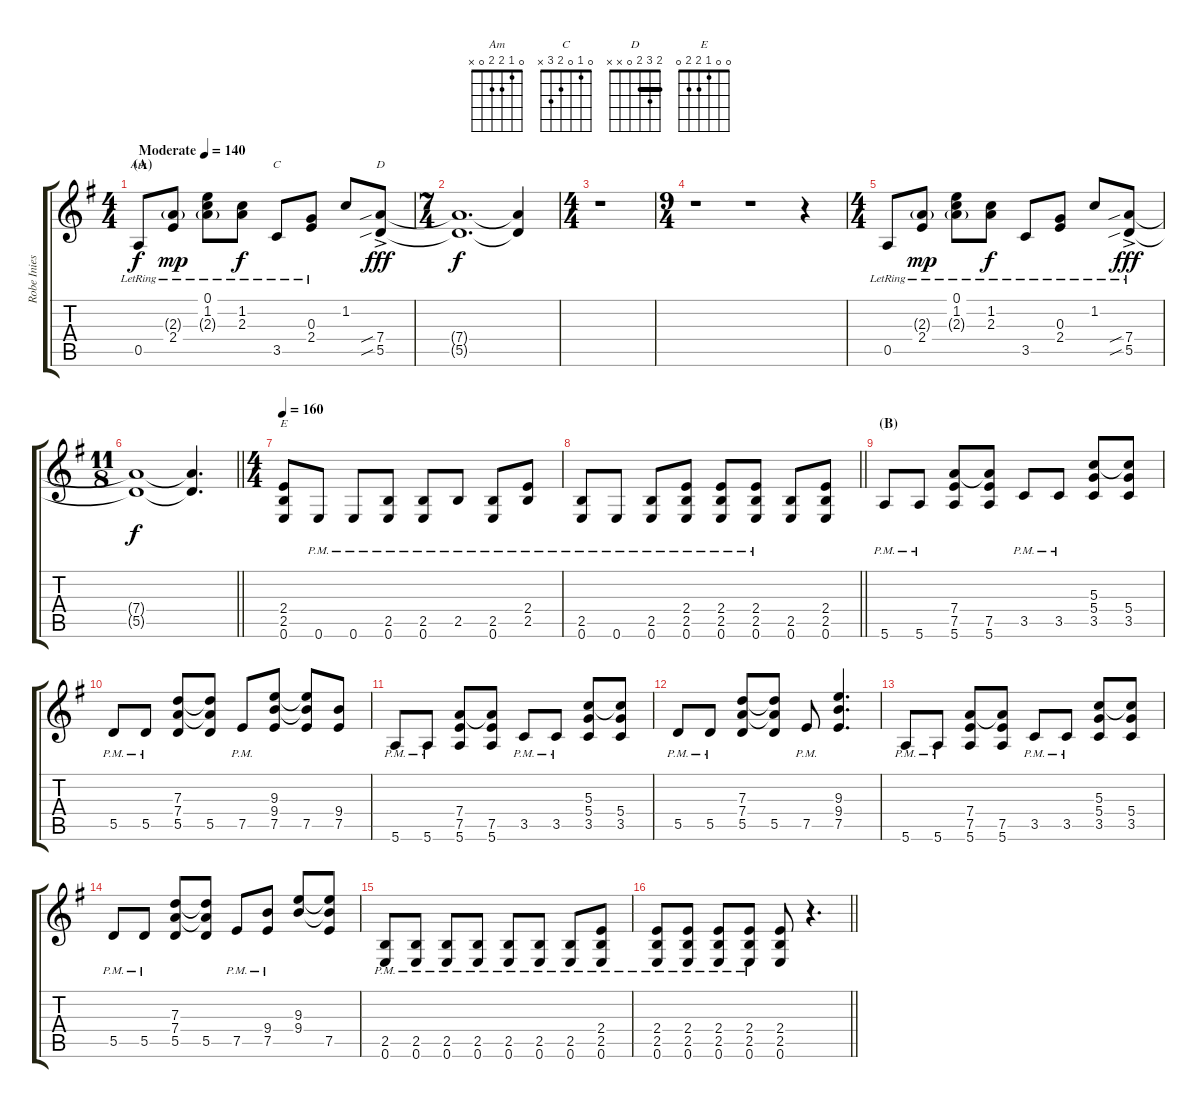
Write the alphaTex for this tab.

\track ("Robe Iniesta - Guitarra" "Robe Inies") {instrument distortionguitar}
\staff {score tabs}
\tuning (E4 B3 G3 D3 A2 E2) {hide}
\chord ("Am" 0 1 2 2 0 x)
\chord ("C" 0 1 0 2 3 x)
\chord ("D" 2 3 2 0 x x) {barre 2}
\chord ("E" 0 0 1 2 2 0)
\ts (4 4)
\section ("" "(A)")
\tempo (140 "Moderate")
\clef g2
\ks eminor
0.5{lr}.8{ch "Am" dy f instrument electricguitarjazz} (2.3{g} 2.4{lr}).8{dy mp} (0.1{lr} 1.2 2.3{g}).8 (1.2 2.3{lr}).8{dy f} 3.5{lr}.8{ch "C"} (0.3{lr} 2.4{lr}).8 1.2.8 (7.4{sib ac} 5.5{sib ac}).8{ch "D" dy fff} |
\ts (7 4)
(7.4{t} 5.5{t}).1{d dy f} (7.4{t} 5.5{t}).4 |
\ts (4 4)
r.1 |
\ts (9 4)
r.1 r.1 r.4 |
\ts (4 4)
0.5{lr}.8 (2.3{g} 2.4{lr}).8{dy mp} (0.1{lr} 1.2 2.3{g}).8 (1.2 2.3{lr}).8{dy f} 3.5{lr}.8 (0.3{lr} 2.4{lr}).8 1.2{lr}.8 (7.4{sib ac lr} 5.5{sib ac lr}).8{dy fff} |
\ts (11 8)
\barLineRight lightlight
(7.4{t} 5.5{t}).1{dy f} (7.4{t} 5.5{t}).4{d} |
\ts (4 4)
\section ("" "")
\tempo 160
(2.4 2.5 0.6).8{ch "E" instrument distortionguitar} 0.6{pm}.8 0.6{pm}.8 (2.5{pm} 0.6{pm}).8 (2.5{pm} 0.6{pm}).8 2.5{pm}.8 (2.5{pm} 0.6{pm}).8 (2.4{pm} 2.5{pm}).8 |
\barLineRight lightlight
(2.5{pm} 0.6{pm}).8 0.6{pm}.8 (2.5{pm} 0.6{pm}).8 (2.4{pm} 2.5{pm} 0.6{pm}).8 (2.4{pm} 2.5{pm} 0.6{pm}).8 (2.4{pm} 2.5{pm} 0.6{pm}).8 (2.5 0.6).8 (2.4 2.5 0.6).8 |
\section ("" "(B)")
5.6{pm}.8 5.6{pm}.8 (7.4 7.5 5.6).8 (7.4{t} 7.5 5.6).8 3.5{pm}.8 3.5{pm}.8 (5.3 5.4 3.5).8 (5.3{t} 5.4 3.5).8 |
5.5{pm}.8 5.5{pm}.8 (7.3 7.4 5.5).8 (7.3{t} 7.4{t} 5.5).8 7.5{pm}.8 (9.3 9.4 7.5).8 (9.3{t} 9.4{t} 7.5).8 (9.4 7.5).8 |
5.6{pm}.8 5.6{pm}.8 (7.4 7.5 5.6).8 (7.4{t} 7.5 5.6).8 3.5{pm}.8 3.5{pm}.8 (5.3 5.4 3.5).8 (5.3{t} 5.4 3.5).8 |
5.5{pm}.8 5.5{pm}.8 (7.3 7.4 5.5).8 (7.3{t} 7.4{t} 5.5).8 7.5{pm}.8 (9.3 9.4 7.5).4{d} |
5.6{pm}.8 5.6{pm}.8 (7.4 7.5 5.6).8 (7.4{t} 7.5 5.6).8 3.5{pm}.8 3.5{pm}.8 (5.3 5.4 3.5).8 (5.3{t} 5.4 3.5).8 |
5.5{pm}.8 5.5{pm}.8 (7.3 7.4 5.5).8 (7.3{t} 7.4{t} 5.5).8 7.5{pm}.8 (9.4{pm} 7.5{pm}).8 (9.3 9.4).8 (9.3{t} 9.4{t} 7.5).8 |
(2.5{pm} 0.6{pm}).8 (2.5{pm} 0.6{pm}).8 (2.5{pm} 0.6{pm}).8 (2.5{pm} 0.6{pm}).8 (2.5{pm} 0.6{pm}).8 (2.5{pm} 0.6{pm}).8 (2.5{pm} 0.6{pm}).8 (2.4{pm} 2.5{pm} 0.6{pm}).8 |
\barLineRight lightlight
(2.4{pm} 2.5{pm} 0.6).8 (2.4{pm} 2.5{pm} 0.6).8 (2.4{pm} 2.5{pm} 0.6).8 (2.4{pm} 2.5{pm} 0.6).8 (2.4 2.5 0.6).8 r.4{d}
